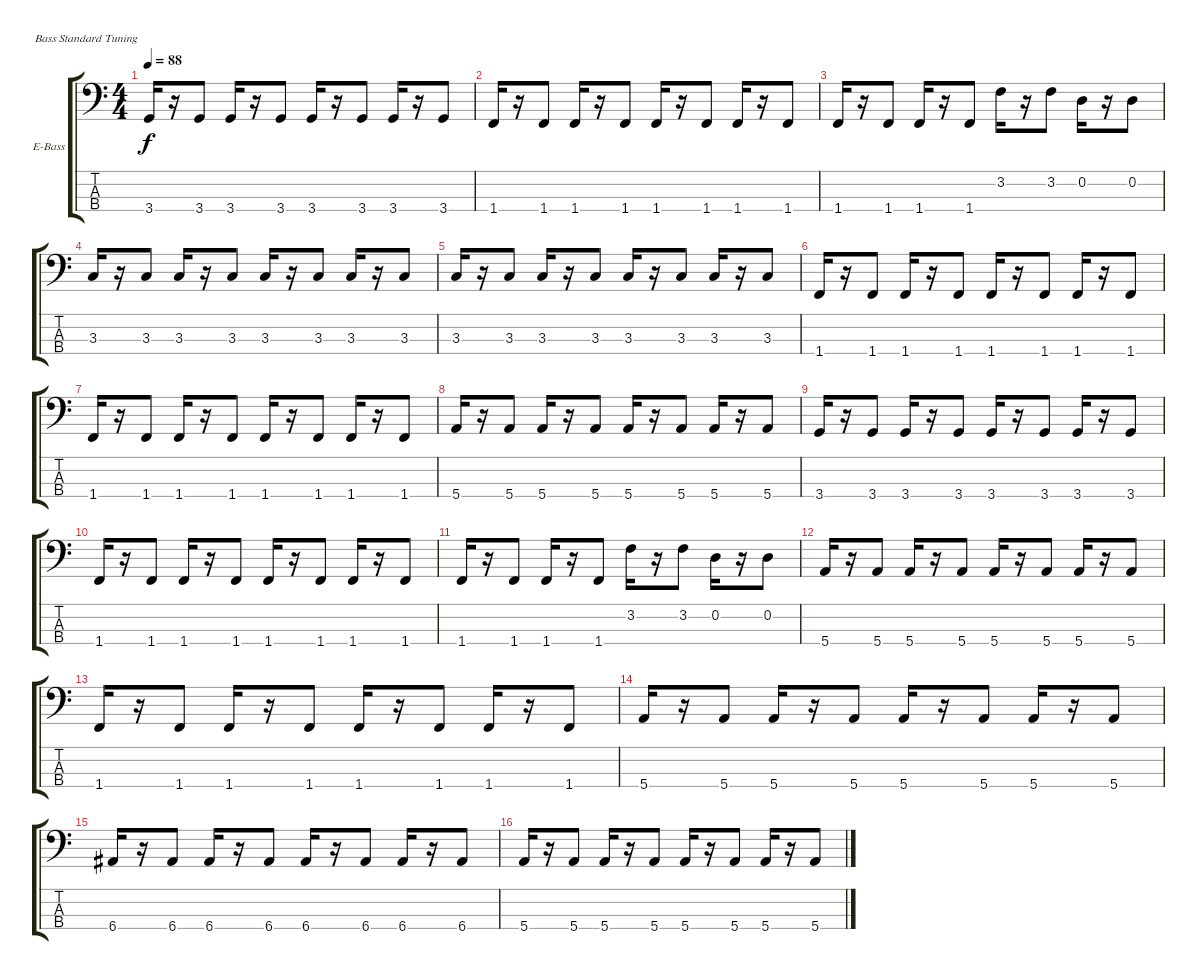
\bracketExtendMode groupsimilarinstruments
\firstSystemTrackNameOrientation horizontal
\otherSystemsTrackNameOrientation horizontal
\track ("Bass" "E-Bass") {instrument electricbassfinger}
\staff {score tabs}
\tuning (G2 D2 A1 E1)
\ts (4 4)
\tempo 88
\clef f4
\ks c
3.4.16{dy f} r.16 3.4.8 3.4.16 r.16 3.4.8 3.4.16 r.16 3.4.8 3.4.16 r.16 3.4.8 |
1.4.16 r.16 1.4.8 1.4.16 r.16 1.4.8 1.4.16 r.16 1.4.8 1.4.16 r.16 1.4.8 |
1.4.16 r.16 1.4.8 1.4.16 r.16 1.4.8 3.2.16 r.16 3.2.8 0.2.16 r.16 0.2.8 |
3.3.16 r.16 3.3.8 3.3.16 r.16 3.3.8 3.3.16 r.16 3.3.8 3.3.16 r.16 3.3.8 |
3.3.16 r.16 3.3.8 3.3.16 r.16 3.3.8 3.3.16 r.16 3.3.8 3.3.16 r.16 3.3.8 |
1.4.16 r.16 1.4.8 1.4.16 r.16 1.4.8 1.4.16 r.16 1.4.8 1.4.16 r.16 1.4.8 |
1.4.16 r.16 1.4.8 1.4.16 r.16 1.4.8 1.4.16 r.16 1.4.8 1.4.16 r.16 1.4.8 |
5.4.16 r.16 5.4.8 5.4.16 r.16 5.4.8 5.4.16 r.16 5.4.8 5.4.16 r.16 5.4.8 |
3.4.16 r.16 3.4.8 3.4.16 r.16 3.4.8 3.4.16 r.16 3.4.8 3.4.16 r.16 3.4.8 |
1.4.16 r.16 1.4.8 1.4.16 r.16 1.4.8 1.4.16 r.16 1.4.8 1.4.16 r.16 1.4.8 |
1.4.16 r.16 1.4.8 1.4.16 r.16 1.4.8 3.2.16 r.16 3.2.8 0.2.16 r.16 0.2.8 |
5.4.16 r.16 5.4.8 5.4.16 r.16 5.4.8 5.4.16 r.16 5.4.8 5.4.16 r.16 5.4.8 |
1.4.16 r.16 1.4.8 1.4.16 r.16 1.4.8 1.4.16 r.16 1.4.8 1.4.16 r.16 1.4.8 |
5.4.16 r.16 5.4.8 5.4.16 r.16 5.4.8 5.4.16 r.16 5.4.8 5.4.16 r.16 5.4.8 |
6.4.16 r.16 6.4.8 6.4.16 r.16 6.4.8 6.4.16 r.16 6.4.8 6.4.16 r.16 6.4.8 |
5.4.16 r.16 5.4.8 5.4.16 r.16 5.4.8 5.4.16 r.16 5.4.8 5.4.16 r.16 5.4.8
